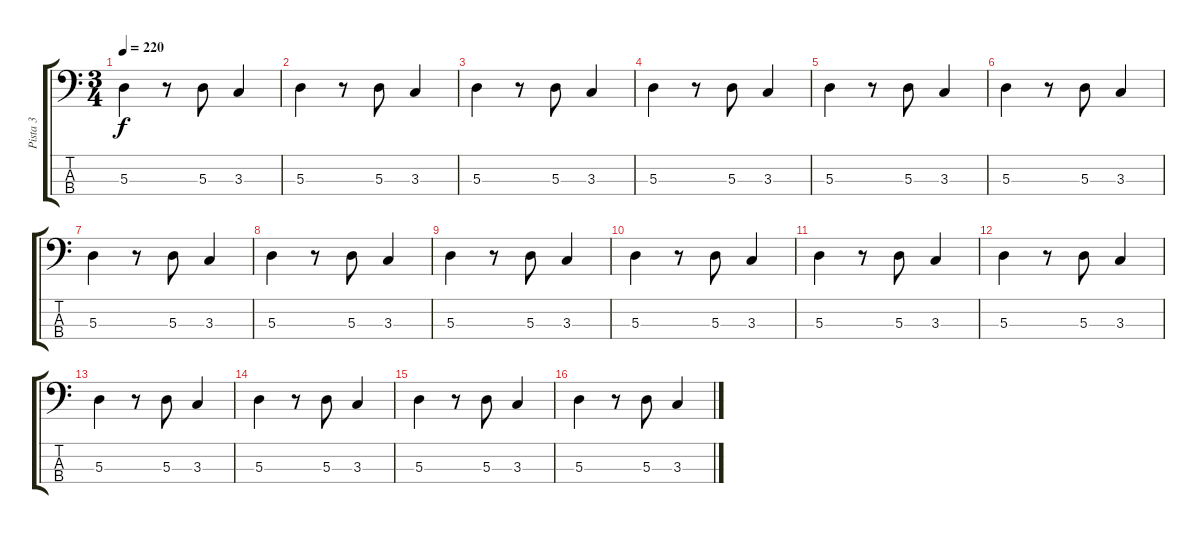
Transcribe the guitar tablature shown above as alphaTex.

\track ("Pista 3" "Pista 3") {instrument electricbassfinger}
\staff {score tabs}
\tuning (G2 D2 A1 E1) {hide}
\ts (3 4)
\tempo 220
\clef f4
\ks c
5.3.4{dy f} r.8 5.3.8 3.3.4 |
5.3.4 r.8 5.3.8 3.3.4 |
5.3.4 r.8 5.3.8 3.3.4 |
5.3.4 r.8 5.3.8 3.3.4 |
5.3.4 r.8 5.3.8 3.3.4 |
5.3.4 r.8 5.3.8 3.3.4 |
5.3.4 r.8 5.3.8 3.3.4 |
5.3.4 r.8 5.3.8 3.3.4 |
5.3.4 r.8 5.3.8 3.3.4 |
5.3.4 r.8 5.3.8 3.3.4 |
5.3.4 r.8 5.3.8 3.3.4 |
5.3.4 r.8 5.3.8 3.3.4 |
5.3.4 r.8 5.3.8 3.3.4 |
5.3.4 r.8 5.3.8 3.3.4 |
5.3.4 r.8 5.3.8 3.3.4 |
5.3.4 r.8 5.3.8 3.3.4
